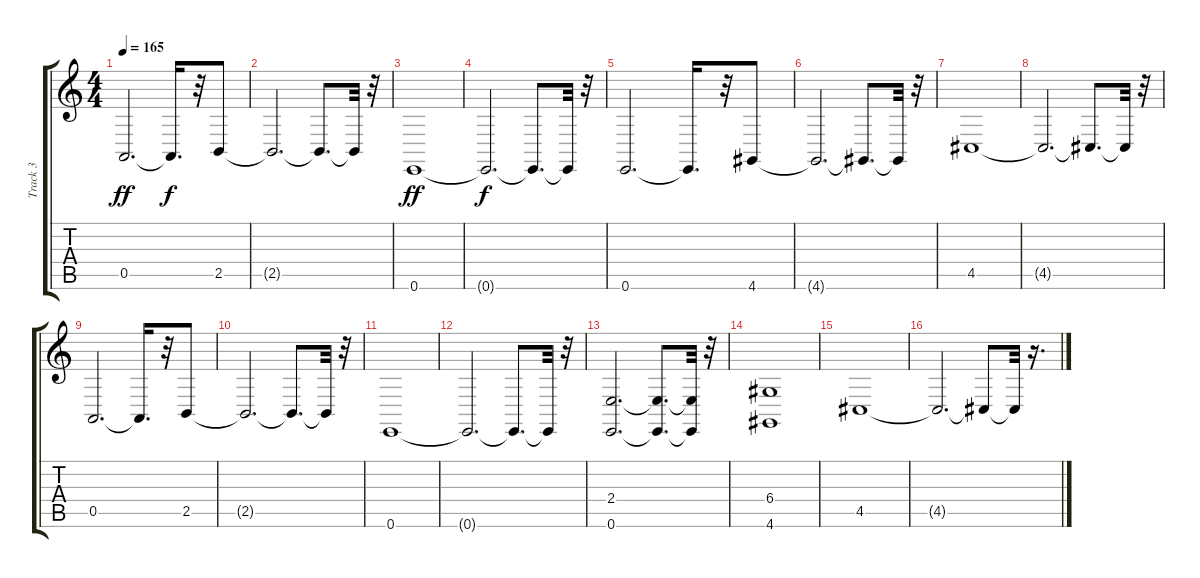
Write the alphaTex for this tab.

\track ("Track 3" "Track 3") {instrument lead2sawtooth}
\staff {score tabs}
\tuning (E4 B3 G3 D3 A2 E2) {hide}
\ts (4 4)
\tempo 165
\clef g2
\ks c
0.5.2{d dy ff} 0.5{t}.16{d dy f} r.32 2.5.8 |
2.5{t}.2{d} 2.5{t}.8{d} 2.5{t}.32 r.32 |
0.6.1{dy ff} |
0.6{t}.2{d dy f} 0.6{t}.8{d} 0.6{t}.32 r.32 |
0.6.2{d} 0.6{t}.16{d} r.32 4.6.8 |
4.6{t}.2{d} 4.6{t}.8{d} 4.6{t}.32 r.32 |
4.5.1 |
4.5{t}.2{d} 4.5{t}.8{d} 4.5{t}.32 r.32 |
0.5.2{d} 0.5{t}.16{d} r.32 2.5.8 |
2.5{t}.2{d} 2.5{t}.8{d} 2.5{t}.32 r.32 |
0.6.1 |
0.6{t}.2{d} 0.6{t}.8{d} 0.6{t}.32 r.32 |
(2.4 0.6).2{d} (2.4{t} 0.6{t}).8{d} (2.4{t} 0.6{t}).32 r.32 |
(6.4 4.6).1 |
4.5.1 |
4.5{t}.2{d} 4.5{t}.8 4.5{t}.32 r.16{d}
